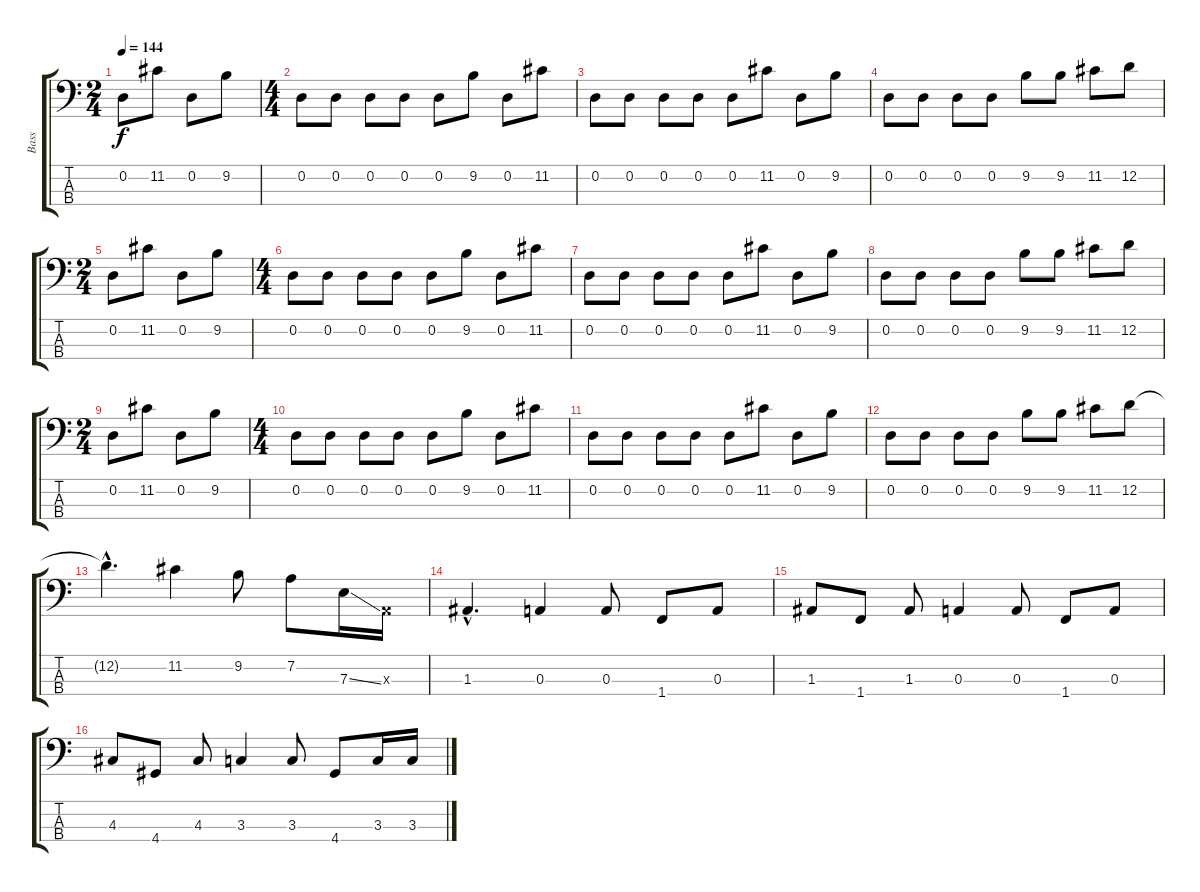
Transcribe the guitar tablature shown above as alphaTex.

\track ("Bass" "Bass") {instrument electricbassfinger}
\staff {score tabs}
\tuning (G2 D2 A1 E1) {hide}
\ts (2 4)
\tempo 144
\clef f4
\ks c
0.2.8{dy f} 11.2.8 0.2.8 9.2.8 |
\ts (4 4)
0.2.8 0.2.8 0.2.8 0.2.8 0.2.8 9.2.8 0.2.8 11.2.8 |
0.2.8 0.2.8 0.2.8 0.2.8 0.2.8 11.2.8 0.2.8 9.2.8 |
0.2.8 0.2.8 0.2.8 0.2.8 9.2.8 9.2.8 11.2.8 12.2.8 |
\ts (2 4)
0.2.8 11.2.8 0.2.8 9.2.8 |
\ts (4 4)
0.2.8 0.2.8 0.2.8 0.2.8 0.2.8 9.2.8 0.2.8 11.2.8 |
0.2.8 0.2.8 0.2.8 0.2.8 0.2.8 11.2.8 0.2.8 9.2.8 |
0.2.8 0.2.8 0.2.8 0.2.8 9.2.8 9.2.8 11.2.8 12.2.8 |
\ts (2 4)
0.2.8 11.2.8 0.2.8 9.2.8 |
\ts (4 4)
0.2.8 0.2.8 0.2.8 0.2.8 0.2.8 9.2.8 0.2.8 11.2.8 |
0.2.8 0.2.8 0.2.8 0.2.8 0.2.8 11.2.8 0.2.8 9.2.8 |
0.2.8 0.2.8 0.2.8 0.2.8 9.2.8 9.2.8 11.2.8 12.2.8 |
12.2{hac t}.4{d} 11.2.4 9.2.8 7.2.8 7.3{ss}.16 0.3{x}.16 |
1.3{hac}.4{d} 0.3.4 0.3.8 1.4.8 0.3.8 |
1.3.8 1.4.8 1.3.8 0.3.4 0.3.8 1.4.8 0.3.8 |
4.3.8 4.4.8 4.3.8 3.3.4 3.3.8 4.4.8 3.3.16 3.3.16
